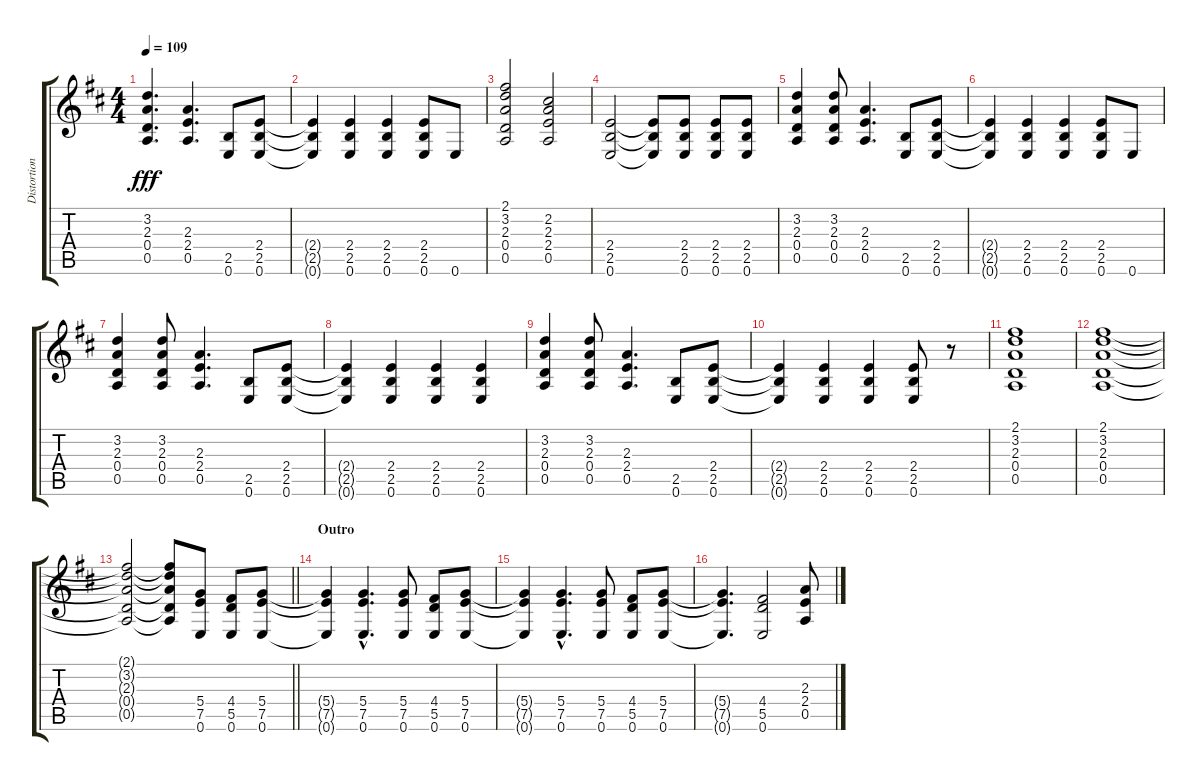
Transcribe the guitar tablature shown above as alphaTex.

\track ("Distortion Guitar - Right" "Distortion") {instrument distortionguitar}
\staff {score tabs}
\tuning (E4 B3 G3 D3 A2 E2) {hide}
\ts (4 4)
\tempo 109
\clef g2
\ks d
(3.2 2.3 0.4 0.5).4{d dy fff} (2.3 2.4 0.5).4{d} (2.5 0.6).8 (2.4 2.5 0.6).8 |
(2.4{t} 2.5{t} 0.6{t}).4 (2.4 2.5 0.6).4 (2.4 2.5 0.6).4 (2.4 2.5 0.6).8 0.6.8 |
(2.1 3.2 2.3 0.4 0.5).2 (2.2 2.3 2.4 0.5).2 |
(2.4 2.5 0.6).2 (2.4{t} 2.5{t} 0.6{t}).8 (2.4 2.5 0.6).8 (2.4 2.5 0.6).8 (2.4 2.5 0.6).8 |
(3.2 2.3 0.4 0.5).4 (3.2 2.3 0.4 0.5).8 (2.3 2.4 0.5).4{d} (2.5 0.6).8 (2.4 2.5 0.6).8 |
(2.4{t} 2.5{t} 0.6{t}).4 (2.4 2.5 0.6).4 (2.4 2.5 0.6).4 (2.4 2.5 0.6).8 0.6.8 |
(3.2 2.3 0.4 0.5).4 (3.2 2.3 0.4 0.5).8 (2.3 2.4 0.5).4{d} (2.5 0.6).8 (2.4 2.5 0.6).8 |
(2.4{t} 2.5{t} 0.6{t}).4 (2.4 2.5 0.6).4 (2.4 2.5 0.6).4 (2.4 2.5 0.6).4 |
(3.2 2.3 0.4 0.5).4 (3.2 2.3 0.4 0.5).8 (2.3 2.4 0.5).4{d} (2.5 0.6).8 (2.4 2.5 0.6).8 |
(2.4{t} 2.5{t} 0.6{t}).4 (2.4 2.5 0.6).4 (2.4 2.5 0.6).4 (2.4 2.5 0.6).8 r.8 |
(2.1 3.2 2.3 0.4 0.5).1 |
(2.1 3.2 2.3 0.4 0.5).1 |
\barLineRight lightlight
(2.1{t} 3.2{t} 2.3{t} 0.4{t} 0.5{t}).2 (2.1{t} 3.2{t} 2.3{t} 0.4{t} 0.5{t}).8 (5.4 7.5 0.6).8 (4.4 5.5 0.6).8 (5.4 7.5 0.6).8 |
\section ("" "Outro")
(5.4{t} 7.5{t} 0.6{t}).4 (5.4{hac} 7.5{hac} 0.6{hac}).4{d} (5.4 7.5 0.6).8 (4.4 5.5 0.6).8 (5.4 7.5 0.6).8 |
(5.4{t} 7.5{t} 0.6{t}).4 (5.4{hac} 7.5{hac} 0.6{hac}).4{d} (5.4 7.5 0.6).8 (4.4 5.5 0.6).8 (5.4 7.5 0.6).8 |
(5.4{t} 7.5{t} 0.6{t}).4{d} (4.4 5.5 0.6).2 (2.3 2.4 0.5).8
